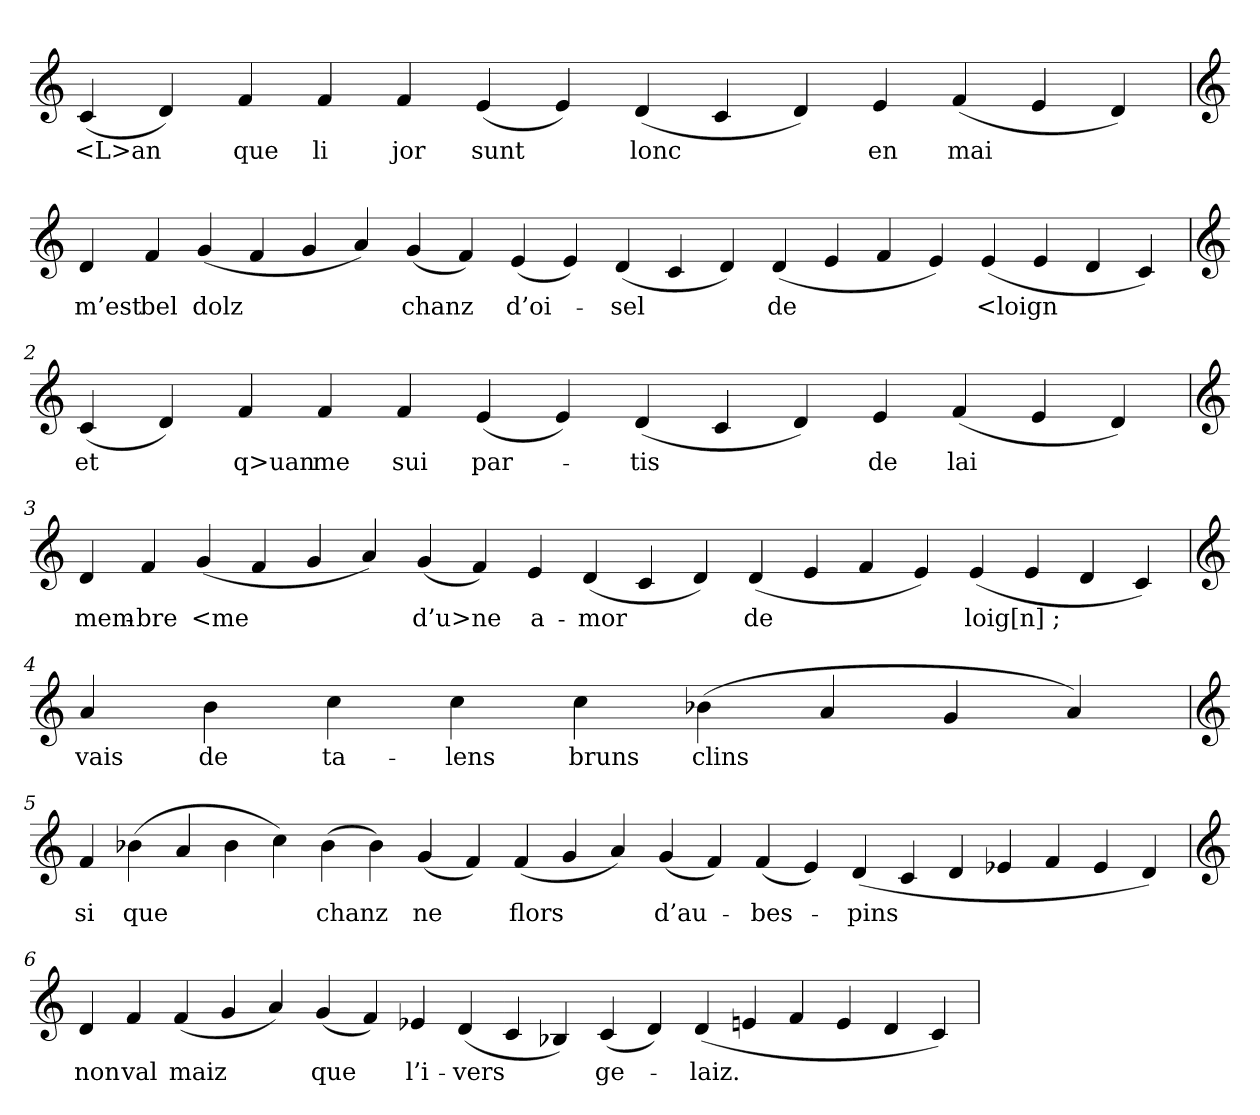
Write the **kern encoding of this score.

**kern	**text
*part1	*part1
*staff1	*staff1
*clefG2	*
=	=
(4c	<L>an
4d)	.
4f	que
4f	li
4f	jor
(4e	sunt
4e)	.
(4d	lonc
4c	.
4d)	.
4e	en
(4f	mai
4e	.
4d)	.
=1	=1
*clefG2	*
4d	m’est
4f	bel
(4g	dolz
4f	.
4g	.
4a)	.
(4g	chanz
4f)	.
(4e	d’oi-
4e)	.
(4d	-sel
4c	.
4d)	.
(4d	de
4e	.
4f	.
4e)	.
(4e	<loign
4e	.
4d	.
4c)	.
=2	=2
*clefG2	*
(4c	et
4d)	.
4f	q>uan
4f	me
4f	sui
(4e	par-
4e)	.
(4d	-tis
4c	.
4d)	.
4e	de
(4f	lai
4e	.
4d)	.
=3	=3
*clefG2	*
4d	mem-
4f	-bre
(4g	<me
4f	.
4g	.
4a)	.
(4g	d’u>ne
4f)	.
4e	a-
(4d	-mor
4c	.
4d)	.
(4d	de
4e	.
4f	.
4e)	.
(4e	loig[n];
4e	.
4d	.
4c)	.
=4	=4
*clefG2	*
4a	vais
4b	de
4cc	ta-
4cc	-lens
4cc	bruns
(4b-X	clins
4a	.
4g	.
4a)	.
=5	=5
*clefG2	*
4f	si
(4b-X	que
4a	.
4b-	.
4cc)	.
(4b-	chanz
4b-)	.
(4g	ne
4f)	.
(4f	flors
4g	.
4a)	.
(4g	d’au-
4f)	.
(4f	-bes-
4e)	.
(4d	-pins
4c	.
4d	.
4e-X	.
4f	.
4e-	.
4d)	.
=6	=6
*clefG2	*
4d	non
4f	val
(4f	maiz
4g	.
4a)	.
(4g	que
4f)	.
4e-X	l’i-
(4d	-vers
4c	.
4B-X)	.
(4c	ge-
4d)	.
(4d	-laiz.
4en	.
4f	.
4e	.
4d	.
4c)	.
=	=
*-	*-
